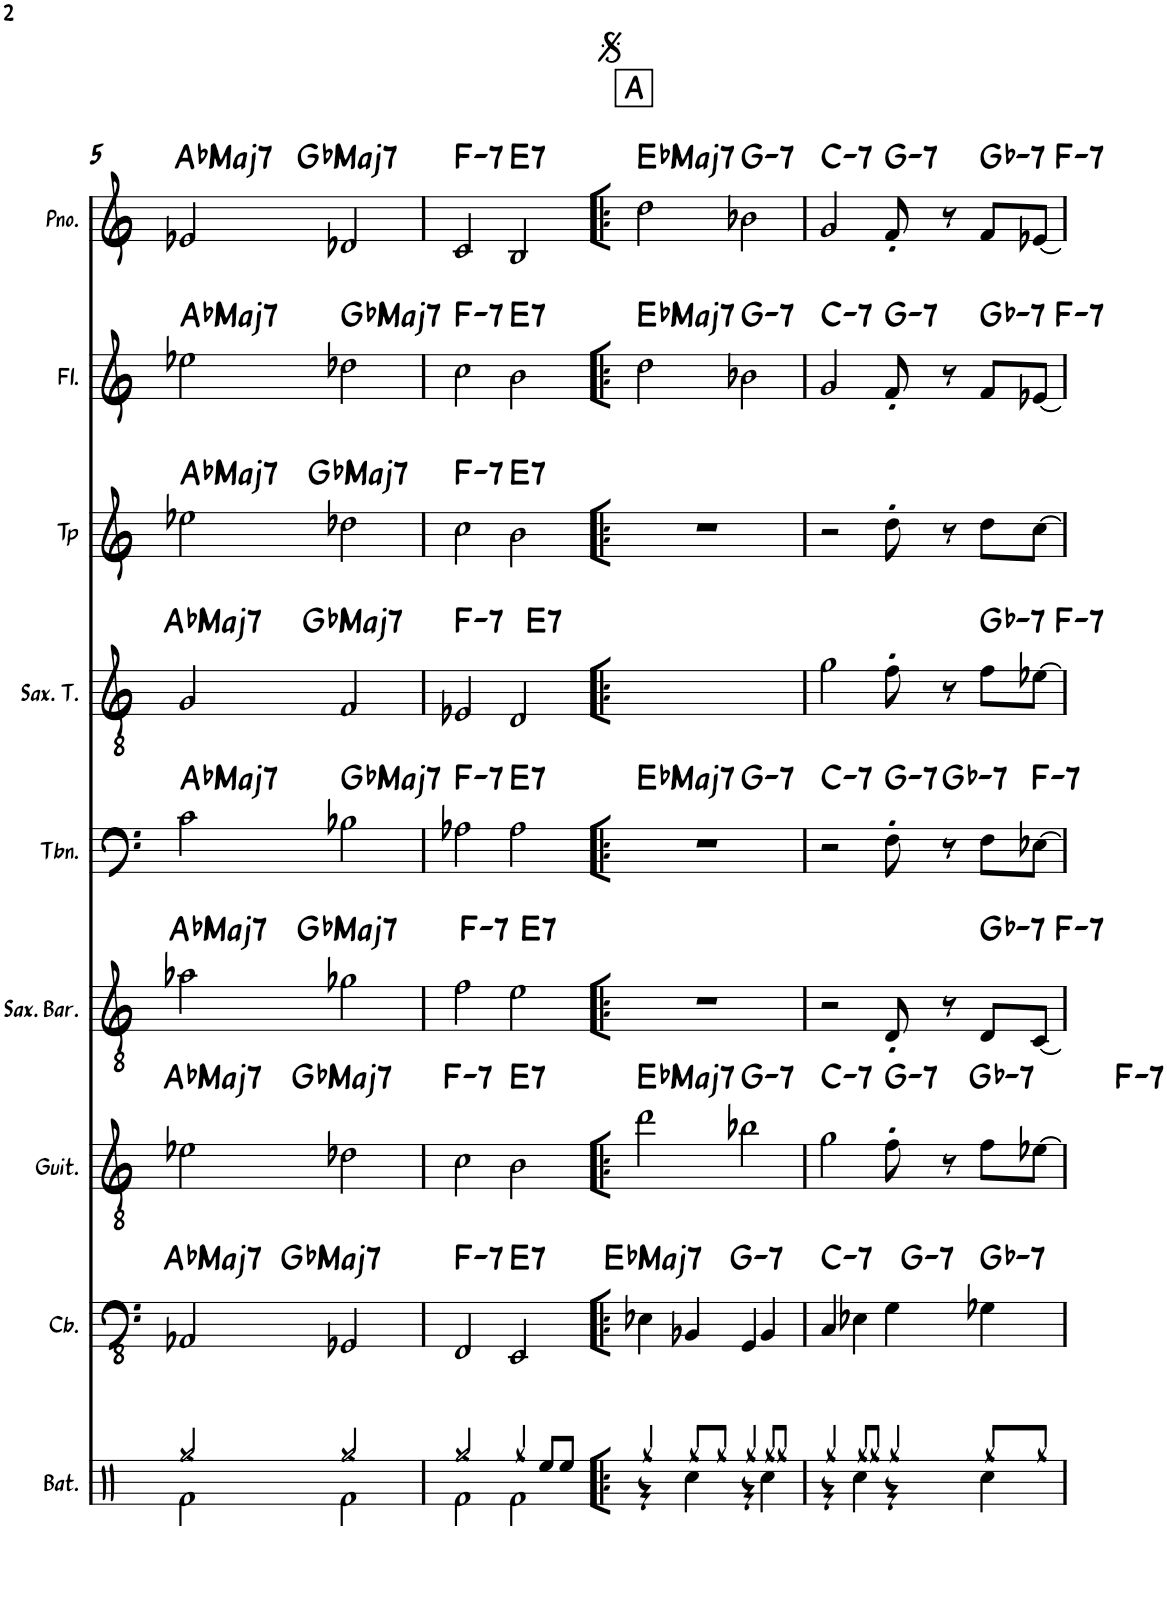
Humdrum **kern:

**kern	**kern	**harte	**kern	**harte	**kern	**harte	**kern	**harte	**kern	**harte	**kern	**harte	**kern	**harte	**kern	**harte
*part9	*part8	*part8	*part7	*part7	*part6	*part6	*part5	*part5	*part4	*part4	*part3	*part3	*part2	*part2	*part1	*part1
*staff9	*staff8	*	*staff7	*	*staff6	*	*staff5	*	*staff4	*	*staff3	*	*staff2	*	*staff1	*
*I"Set de batterie	*I"Contrebasse	*	*I"Guitare acoustique	*	*I"Saxophone baryton	*	*I"Trombone	*	*I"Saxophone ténor	*	*I"Trompette	*	*I"Flûte	*	*I"Piano	*
*I'Bat.	*I'Cb.	*	*I'Guit.	*	*I'Sax. Bar.	*	*I'Tbn.	*	*I'Sax. T.	*	*I'Tp	*	*I'Fl.	*	*I'Pno.	*
!!LO:PB:g=z
*clefX	*clefFv4	*	*clefGv2	*	*clefGv2	*	*clefF4	*	*clefGv2	*	*clefG2	*	*clefG2	*	*clefG2	*
*	*Trd7c12	*	*	*	*Trd12c21	*	*	*	*Trd8c14	*	*Trd1c2	*	*	*	*	*
*k[]	*k[]	*	*k[]	*	*k[]	*	*k[]	*	*k[]	*	*k[]	*	*k[]	*	*k[]	*
*M4/4	*M4/4	*	*M4/4	*	*M4/4	*	*M4/4	*	*M4/4	*	*M4/4	*	*M4/4	*	*M4/4	*
*met(c)	*met(c)	*	*met(c)	*	*met(c)	*	*met(c)	*	*met(c)	*	*met(c)	*	*met(c)	*	*met(c)	*
=5	=5	=5	=5	=5	=5	=5	=5	=5	=5	=5	=5	=5	=5	=5	=5	=5
*^	*	*	*	*	*	*	*	*	*	*	*	*	*	*	*	*
!	!	!	!LO:H:kt=Maj7	!	!LO:H:kt=Maj7	!	!LO:H:kt=Maj7	!	!LO:H:kt=Maj7	!	!LO:H:kt=Maj7	!	!LO:H:kt=Maj7	!	!LO:H:kt=Maj7	!	!LO:H:kt=Maj7
2Rgg/	2Rf\	2AAA-X/	Ab:maj7	2e-X\	Ab:maj7	2a-X\	Ab:maj7	2c\	Ab:maj7	2G/	Ab:maj7	2ee-X\	Ab:maj7	2ee-X\	Ab:maj7	2e-X/	Ab:maj7
!	!	!	!LO:H:kt=Maj7	!	!LO:H:kt=Maj7	!	!LO:H:kt=Maj7	!	!LO:H:kt=Maj7	!	!LO:H:kt=Maj7	!	!LO:H:kt=Maj7	!	!LO:H:kt=Maj7	!	!LO:H:kt=Maj7
2Rgg/	2Rf\	2GGG-X/	Gb:maj7	2d-X\	Gb:maj7	2g-X\	Gb:maj7	2B-X\	Gb:maj7	2F/	Gb:maj7	2dd-X\	Gb:maj7	2dd-X\	Gb:maj7	2d-X/	Gb:maj7
=6	=6	=6	=6	=6	=6	=6	=6	=6	=6	=6	=6	=6	=6	=6	=6	=6	=6
!	!	!	!LO:H:kt=7	!	!LO:H:kt=7	!	!LO:H:kt=7	!	!LO:H:kt=7	!	!LO:H:kt=7	!	!LO:H:kt=7	!	!LO:H:kt=7	!	!LO:H:kt=7
2Rgg/	2Rf\	2FFF/	F:min7	2c\	F:min7	2f\	F:min7	2A-X\	F:min7	2E-X/	F:min7	2cc\	F:min7	2cc\	F:min7	2c/	F:min7
!	!	!	!LO:H:kt=7	!	!LO:H:kt=7	!	!LO:H:kt=7	!	!LO:H:kt=7	!	!LO:H:kt=7	!	!LO:H:kt=7	!	!LO:H:kt=7	!	!LO:H:kt=7
4Rgg/	2Rf\	2EEE/	E:7	2B\	E:7	2e\	E:7	2A-\	E:7	2D/	E:7	2b\	E:7	2b\	E:7	2B/	E:7
8Ree/L	.	.	.	.	.	.	.	.	.	.	.	.	.	.	.	.	.
8Ree/J	.	.	.	.	.	.	.	.	.	.	.	.	.	.	.	.	.
!!LO:REH:place=s1:a:B:rj:fs=14:t=A
=7!|:	=7!|:	=7!|:	=7!|:	=7!|:	=7!|:	=7!|:	=7!|:	=7!|:	=7!|:	=7!|:	=7!|:	=7!|:	=7!|:	=7!|:	=7!|:	=7!|:	=7!|:
!	!	!	!LO:H:kt=Maj7	!	!LO:H:kt=Maj7	!	!	!	!LO:H:kt=Maj7	!	!	!	!	!	!LO:H:kt=Maj7	!	!LO:H:kt=Maj7
*	*	*	*	*	*	*	*	*^	*	*	*	*	*	*	*	*	*
4Rgg/	4r	4EE-X\	Eb:maj7	2dd\	Eb:maj7	1r	.	1r	2ryy	Eb:maj7	2dd	.	1r	.	2dd\	Eb:maj7	2dd\	Eb:maj7
8Rgg/L	4Rcc\	4BBB-X/	.	.	.	.	.	.	.	.	.	.	.	.	.	.	.	.
8Rgg/J	.	.	.	.	.	.	.	.	.	.	.	.	.	.	.	.	.	.
!	!	!	!LO:H:kt=7	!	!LO:H:kt=7	!	!	!	!	!LO:H:kt=7	!	!	!	!	!	!LO:H:kt=7	!	!LO:H:kt=7
4Rgg/	4r	4GGG/	G:min7	2b-X\	G:min7	.	.	.	2ryy	G:min7	2b-X	.	.	.	2b-X\	G:min7	2b-X\	G:min7
8Rgg/L	4Rcc\	4BBB-/	.	.	.	.	.	.	.	.	.	.	.	.	.	.	.	.
8Rgg/J	.	.	.	.	.	.	.	.	.	.	.	.	.	.	.	.	.	.
=8	=8	=8	=8	=8	=8	=8	=8	=8	=8	=8	=8	=8	=8	=8	=8	=8	=8	=8
!	!	!	!LO:H:kt=7	!	!LO:H:kt=7	!	!	!	!	!LO:H:kt=7	!	!	!	!	!	!LO:H:kt=7	!	!LO:H:kt=7
*	*	*	*	*^	*	*^	*	*v	*v	*	*^	*	*	*	*^	*	*^	*
4Rgg/	4r	4CC/	C:min7	2g\	2...ryy	C:min7	2r	2...ryy	.	2r	C:min7	2g\	2...ryy	.	2r	.	2g/	2...ryy	C:min7	2g/	2...ryy	C:min7
8Rgg/L	4Rcc\	4EE-X\	.	.	.	.	.	.	.	.	.	.	.	.	.	.	.	.	.	.	.	.
8Rgg/J	.	.	.	.	.	.	.	.	.	.	.	.	.	.	.	.	.	.	.	.	.	.
!	!	!	!LO:H:kt=7	!	!	!LO:H:kt=7	!	!	!	!	!LO:H:kt=7	!	!	!	!	!	!	!	!LO:H:kt=7	!	!	!LO:H:kt=7
4Rgg/	4r	4GG\	G:min7	8f'\	.	G:min7	8D'/	.	.	8F'\	G:min7	8f'\	.	.	8dd'\	.	8f'/	.	G:min7	8f'/	.	G:min7
!	!	!	!	!	!	!	!	!	!	!	!LO:H:kt=7	!	!	!	!	!	!	!	!	!	!	!
.	.	.	.	8r	.	.	8r	.	.	8r	Gb:min7	8r	.	.	8r	.	8r	.	.	8r	.	.
!	!	!	!LO:H:kt=7	!	!	!LO:H:kt=7	!	!	!LO:H:kt=7	!	!	!	!	!LO:H:kt=7	!	!	!	!	!LO:H:kt=7	!	!	!LO:H:kt=7
8Rgg/L	4Rcc\	4GG-X\	Gb:min7	8f\L	.	Gb:min7	8D/L	.	Gb:min7	8F\L	.	8f\L	.	Gb:min7	8dd\L	.	8f/L	.	Gb:min7	8f/L	.	Gb:min7
!	!	!	!	!	!	!	!	!	!	!	!LO:H:kt=7	!	!	!	!	!	!	!	!	!	!	!
8Rgg/J	.	.	.	[8e-X\J	.	.	[8C/J	.	.	[8E-X\J	F:min7	[8e-X\J	.	.	[8cc\J	.	[8e-X/J	.	.	[8e-X/J	.	.
!	!	!	!	!	!	!LO:H:kt=7	!	!	!LO:H:kt=7	!	!	!	!	!LO:H:kt=7	!	!	!	!	!LO:H:kt=7	!	!	!LO:H:kt=7
.	.	.	.	.	16ryy	F:min7	.	16ryy	F:min7	.	.	.	16ryy	F:min7	.	.	.	16ryy	F:min7	.	16ryy	F:min7
*	*	*	*	*v	*v	*	*	*	*	*	*	*v	*v	*	*	*	*v	*v	*	*v	*v	*
*v	*v	*	*	*	*	*v	*v	*	*	*	*	*	*	*	*	*	*	*
=	=	=	=	=	=	=	=	=	=	=	=	=	=	=	=	=
*-	*-	*-	*-	*-	*-	*-	*-	*-	*-	*-	*-	*-	*-	*-	*-	*-
